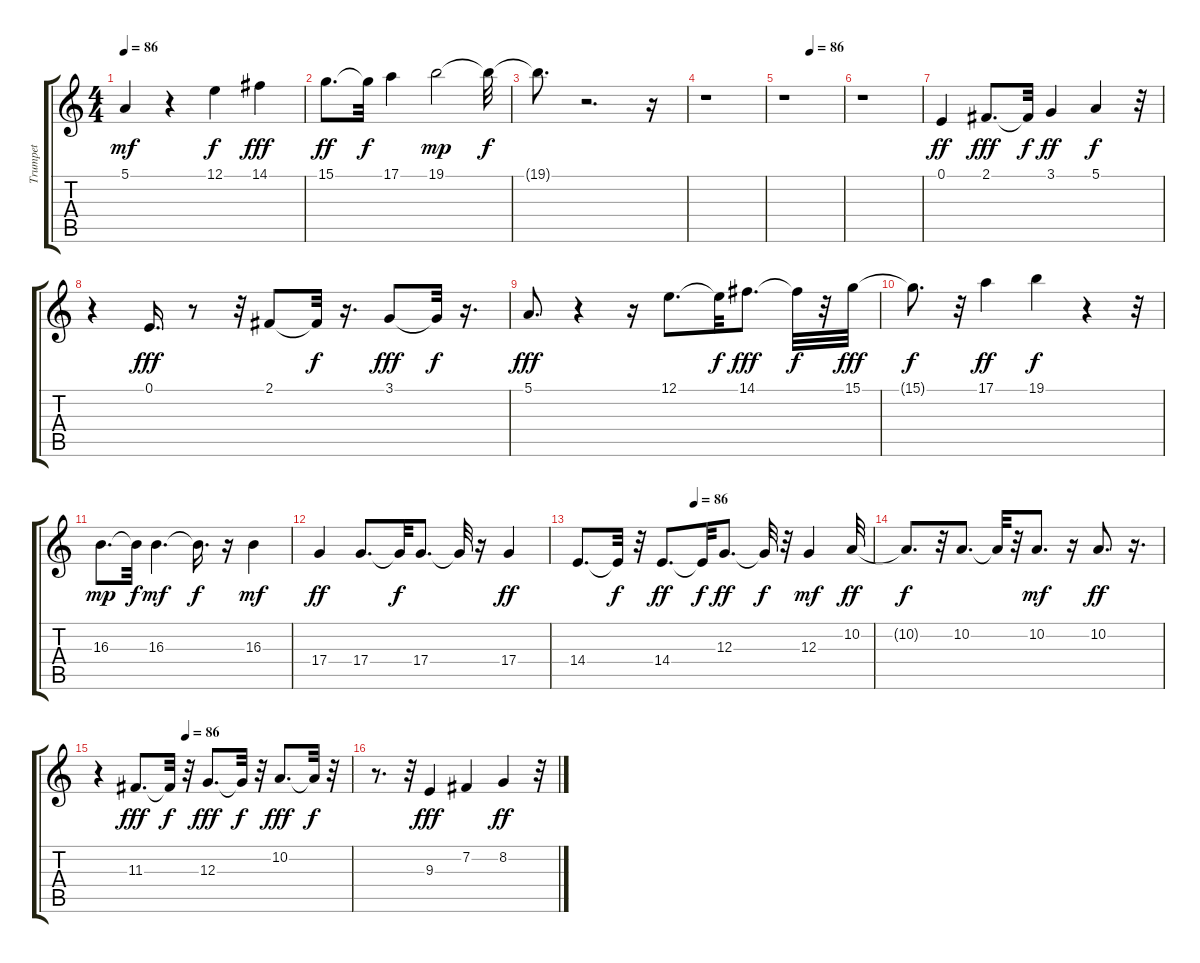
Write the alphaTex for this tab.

\track ("Trumpet" "Trumpet") {instrument trumpet}
\staff {score tabs}
\tuning (E4 B3 G3 D3 A2 E2) {hide}
\ts (4 4)
\tempo 86
\clef g2
\ks c
5.1.4{dy mf} r.4 12.1.4{dy f} 14.1.4{dy fff} |
15.1.8{d dy ff} 15.1{t}.32{dy f} 17.1.4 19.1.2{dy mp} 19.1{t}.32{dy f} |
19.1{t}.8{d} r.2{d} r.16 |
r.1 |
\tempo (86 0.446875)
r.1 |
r.1 |
0.1.4{dy ff volume 9} 2.1.8{d dy fff volume 10} 2.1{t}.32{dy f} 3.1.4{dy ff volume 10} 5.1.4{dy f volume 9} r.32 |
r.4 0.1.16{d dy fff volume 10} r.8 r.32 2.1.8 2.1{t}.32{dy f} r.16{d} 3.1.8{dy fff} 3.1{t}.32{dy f} r.16{d} |
5.1.8{d dy fff} r.4 r.16 12.1.8{d volume 10} 12.1{t}.32{dy f} 14.1.8{d dy fff} 14.1{t}.32{dy f} r.32 15.1.32{dy fff} |
15.1{t}.8{d dy f} r.32 17.1.4{dy ff} 19.1.4{dy f} r.4 r.32 |
16.3.8{d dy mp} 16.3{t}.32{dy f} 16.3.4{d dy mf} 16.3{t}.16{d dy f} r.16 16.3.4{dy mf} |
17.4.4{dy ff} 17.4.8{d} 17.4{t}.32{dy f} 17.4.8{d} 17.4{t}.32 r.16 17.4.4{dy ff} |
\tempo (86 0.396875)
14.4.8{d} 14.4{t}.32{dy f} r.32 14.4.8{d dy ff} 14.4{t}.32{dy f} 12.3.8{d dy ff} 12.3{t}.32{dy f} r.32 12.3.4{dy mf} 10.2.32{dy ff} |
10.2{t}.8{d dy f} r.32 10.2.8{d} 10.2{t}.32 r.32 10.2.8{d dy mf} r.16 10.2.8{d dy ff} r.16{d} |
\tempo (86 0.346875)
r.4 11.3.8{d dy fff} 11.3{t}.32{dy f} r.32 12.3.8{d dy fff} 12.3{t}.32{dy f} r.32 10.2.8{d dy fff} 10.2{t}.32{dy f} r.32 |
r.8{d} r.32 9.3.4{dy fff} 7.2.4 8.2.4{dy ff} r.32
